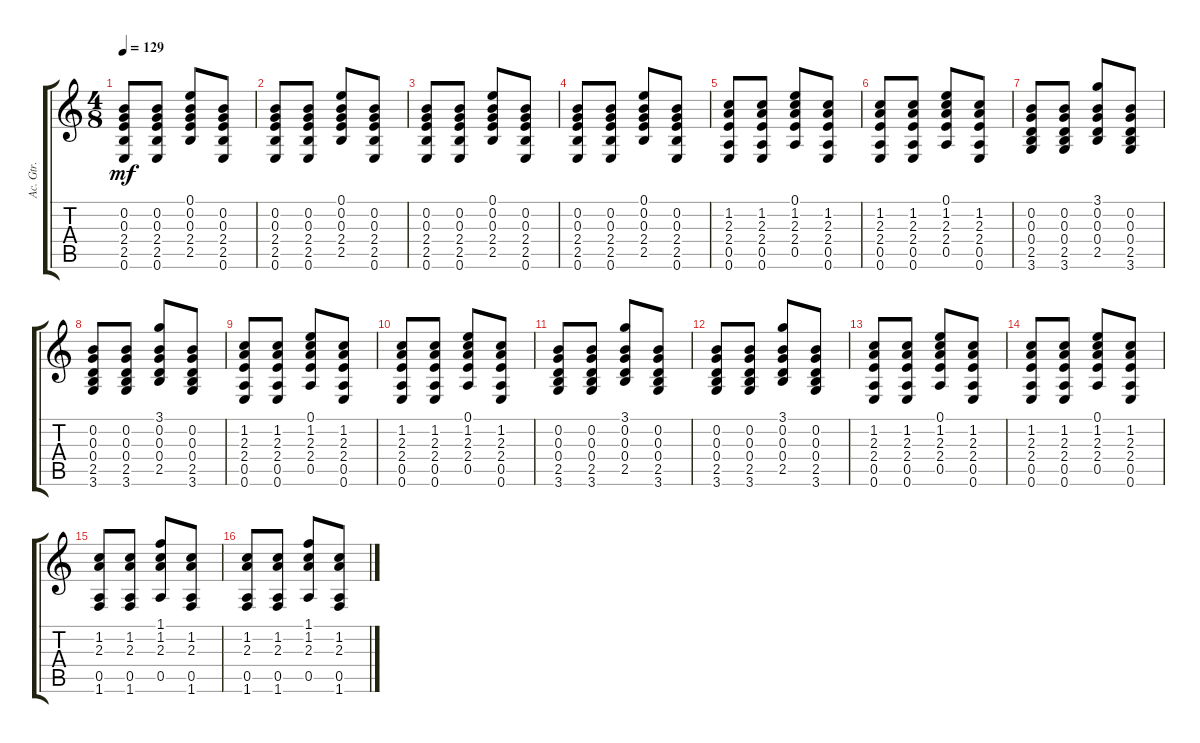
\track ("Ac. Gtr." "Ac. Gtr.") {instrument acousticguitarsteel}
\staff {score tabs}
\tuning (E4 B3 G3 D3 A2 E2) {hide}
\ts (4 8)
\tempo 129
\clef g2
\ks c
(0.2 0.3 2.4 2.5 0.6).8{dy mf} (0.2 0.3 2.4 2.5 0.6).8 (0.1 0.2 0.3 2.4 2.5).8 (0.2 0.3 2.4 2.5 0.6).8 |
(0.2 0.3 2.4 2.5 0.6).8 (0.2 0.3 2.4 2.5 0.6).8 (0.1 0.2 0.3 2.4 2.5).8 (0.2 0.3 2.4 2.5 0.6).8 |
(0.2 0.3 2.4 2.5 0.6).8 (0.2 0.3 2.4 2.5 0.6).8 (0.1 0.2 0.3 2.4 2.5).8 (0.2 0.3 2.4 2.5 0.6).8 |
(0.2 0.3 2.4 2.5 0.6).8 (0.2 0.3 2.4 2.5 0.6).8 (0.1 0.2 0.3 2.4 2.5).8 (0.2 0.3 2.4 2.5 0.6).8 |
(1.2 2.3 2.4 0.5 0.6).8 (1.2 2.3 2.4 0.5 0.6).8 (0.1 1.2 2.3 2.4 0.5).8 (1.2 2.3 2.4 0.5 0.6).8 |
(1.2 2.3 2.4 0.5 0.6).8 (1.2 2.3 2.4 0.5 0.6).8 (0.1 1.2 2.3 2.4 0.5).8 (1.2 2.3 2.4 0.5 0.6).8 |
(0.2 0.3 0.4 2.5 3.6).8 (0.2 0.3 0.4 2.5 3.6).8 (3.1 0.2 0.3 0.4 2.5).8 (0.2 0.3 0.4 2.5 3.6).8 |
(0.2 0.3 0.4 2.5 3.6).8 (0.2 0.3 0.4 2.5 3.6).8 (3.1 0.2 0.3 0.4 2.5).8 (0.2 0.3 0.4 2.5 3.6).8 |
(1.2 2.3 2.4 0.5 0.6).8 (1.2 2.3 2.4 0.5 0.6).8 (0.1 1.2 2.3 2.4 0.5).8 (1.2 2.3 2.4 0.5 0.6).8 |
(1.2 2.3 2.4 0.5 0.6).8 (1.2 2.3 2.4 0.5 0.6).8 (0.1 1.2 2.3 2.4 0.5).8 (1.2 2.3 2.4 0.5 0.6).8 |
(0.2 0.3 0.4 2.5 3.6).8 (0.2 0.3 0.4 2.5 3.6).8 (3.1 0.2 0.3 0.4 2.5).8 (0.2 0.3 0.4 2.5 3.6).8 |
(0.2 0.3 0.4 2.5 3.6).8 (0.2 0.3 0.4 2.5 3.6).8 (3.1 0.2 0.3 0.4 2.5).8 (0.2 0.3 0.4 2.5 3.6).8 |
(1.2 2.3 2.4 0.5 0.6).8 (1.2 2.3 2.4 0.5 0.6).8 (0.1 1.2 2.3 2.4 0.5).8 (1.2 2.3 2.4 0.5 0.6).8 |
(1.2 2.3 2.4 0.5 0.6).8 (1.2 2.3 2.4 0.5 0.6).8 (0.1 1.2 2.3 2.4 0.5).8 (1.2 2.3 2.4 0.5 0.6).8 |
(1.2 2.3 0.5 1.6).8 (1.2 2.3 0.5 1.6).8 (1.1 1.2 2.3 0.5).8 (1.2 2.3 0.5 1.6).8 |
(1.2 2.3 0.5 1.6).8 (1.2 2.3 0.5 1.6).8 (1.1 1.2 2.3 0.5).8 (1.2 2.3 0.5 1.6).8
